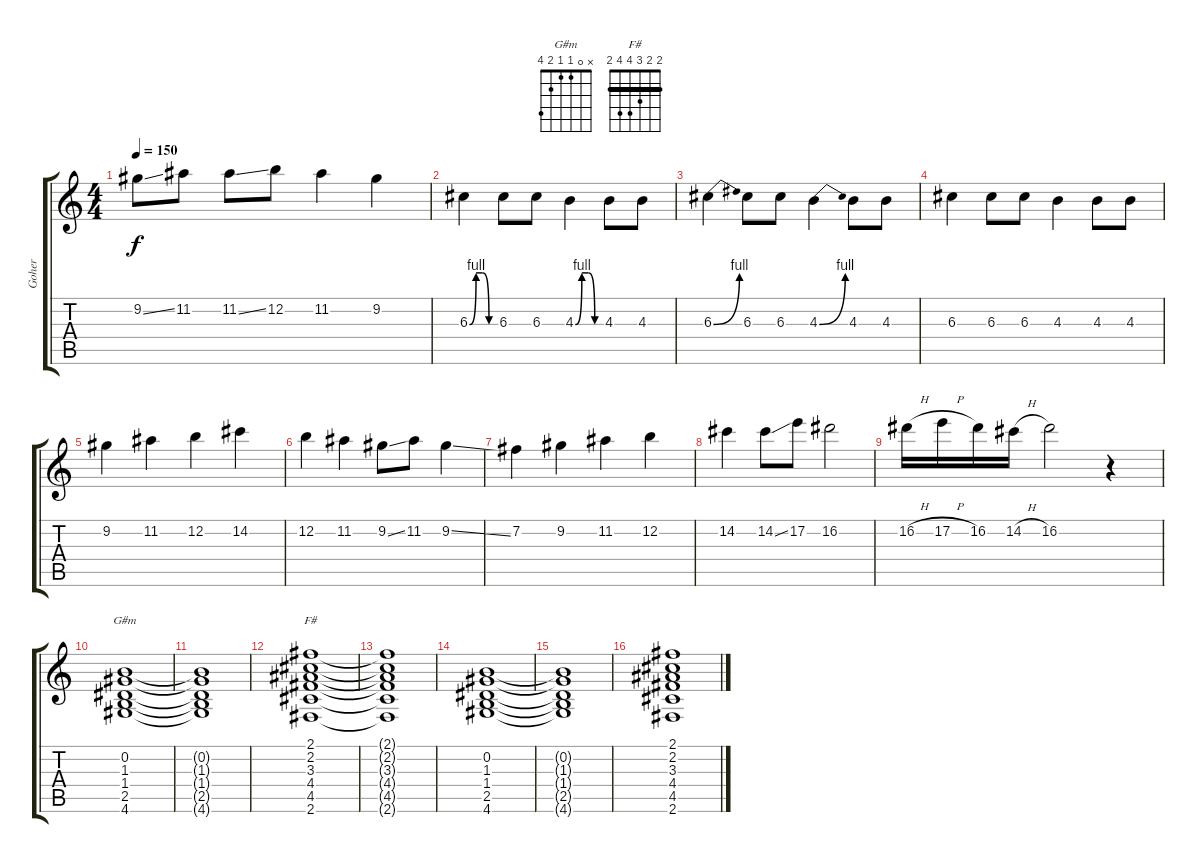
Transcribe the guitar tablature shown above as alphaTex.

\track ("Goher" "Goher") {instrument overdrivenguitar}
\staff {score tabs}
\tuning (E4 B3 G3 D3 A2 E2) {hide}
\chord ("G#m" x 0 1 1 2 4)
\chord ("F#" 2 2 3 4 4 2) {barre 2}
\ts (4 4)
\tempo 150
\clef g2
\ks c
9.2{ss}.8{dy f} 11.2.8 11.2{ss}.8 12.2.8 11.2.4 9.2.4 |
6.3{be (custom 0 0 15 4 30 4 45 0 60 0)}.4 6.3.8 6.3.8 4.3{be (custom 0 0 15 4 30 4 45 0 60 0)}.4 4.3.8 4.3.8 |
6.3{be (bend 0 0 60 4)}.4 6.3.8 6.3.8 4.3{be (bend 0 0 60 4)}.4 4.3.8 4.3.8 |
6.3.4 6.3.8 6.3.8 4.3.4 4.3.8 4.3.8 |
9.2.4 11.2.4 12.2.4 14.2.4 |
12.2.4 11.2.4 9.2{ss}.8 11.2.8 9.2{ss}.4 |
7.2.4 9.2.4 11.2.4 12.2.4 |
14.2.4 14.2{ss}.8 17.2.8 16.2.2 |
16.2{h}.16 17.2{h}.16 16.2.16 14.2{h}.16 16.2.2 r.4 |
(0.2 1.3 1.4 2.5 4.6).1{ch "G#m"} |
(0.2{t} 1.3{t} 1.4{t} 2.5{t} 4.6{t}).1 |
(2.1 2.2 3.3 4.4 4.5 2.6).1{ch "F#"} |
(2.1{t} 2.2{t} 3.3{t} 4.4{t} 4.5{t} 2.6{t}).1 |
(0.2 1.3 1.4 2.5 4.6).1 |
(0.2{t} 1.3{t} 1.4{t} 2.5{t} 4.6{t}).1 |
(2.1 2.2 3.3 4.4 4.5 2.6).1
